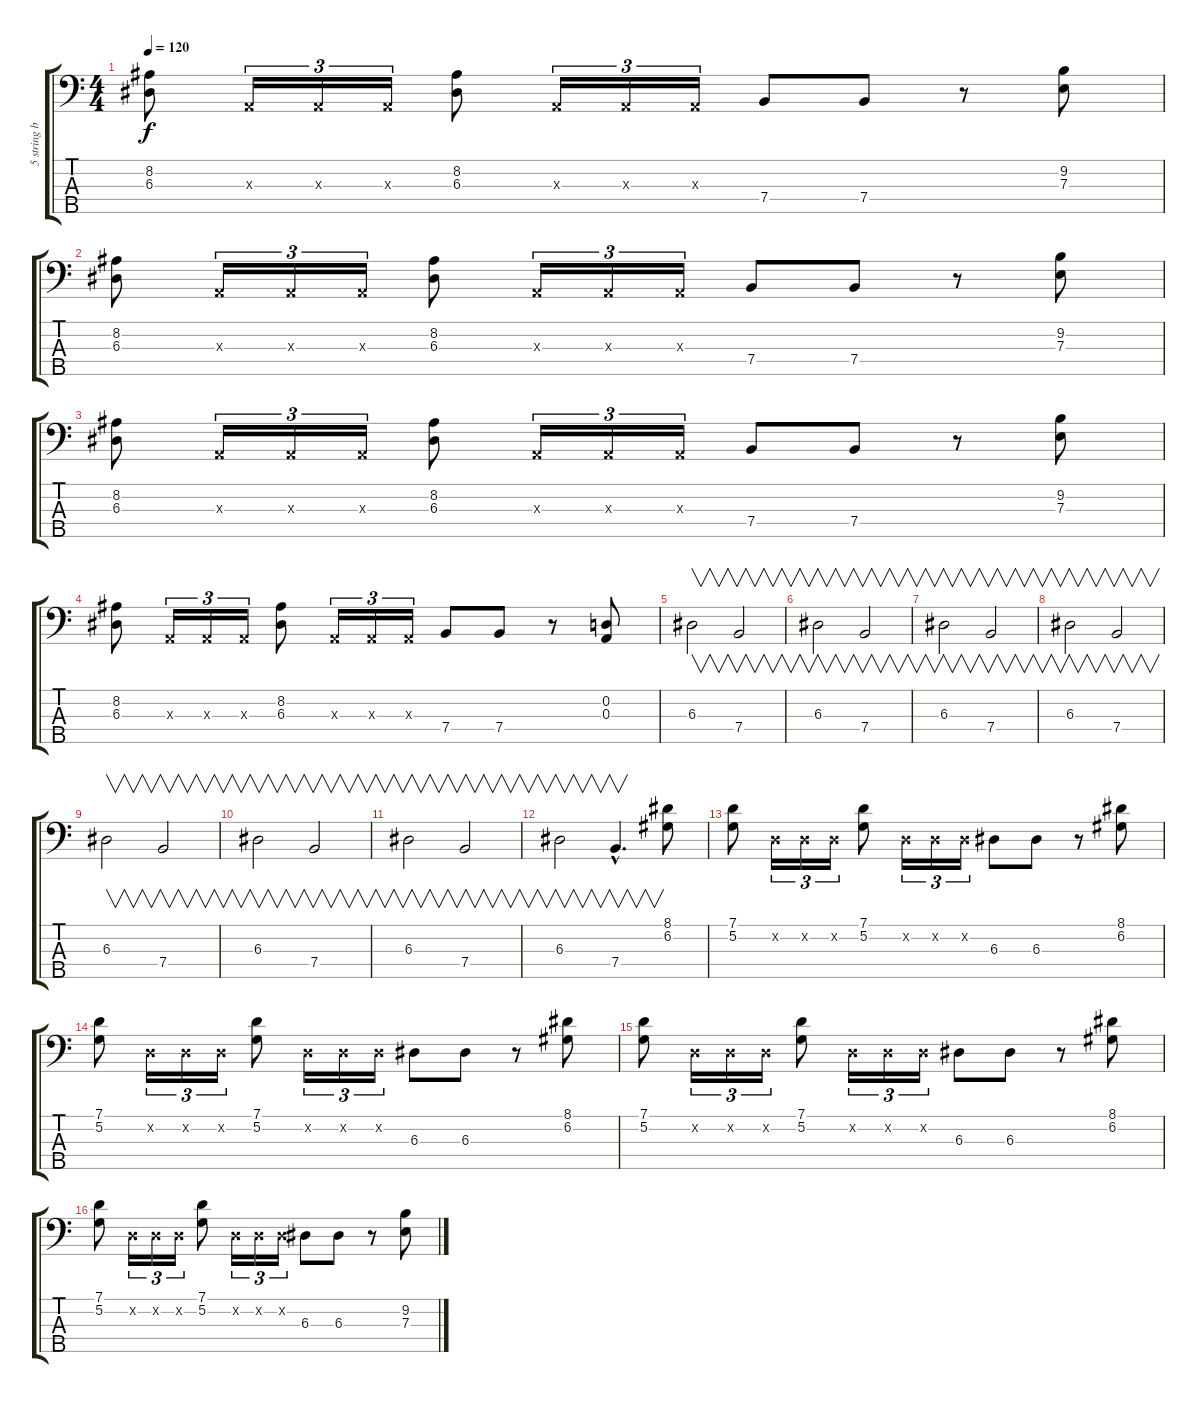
\track ("5 string bass" "5 string b") {instrument slapbass2}
\staff {score tabs}
\tuning (G2 D2 A1 E1 B0) {hide}
\ts (4 4)
\tempo 120
\clef f4
\ks c
(8.2 6.3).8{dy f} 0.3{x}.16{tu (3 2)} 0.3{x}.16{tu (3 2)} 0.3{x}.16{tu (3 2)} (8.2 6.3).8 0.3{x}.16{tu (3 2)} 0.3{x}.16{tu (3 2)} 0.3{x}.16{tu (3 2)} 7.4.8 7.4.8 r.8 (9.2 7.3).8 |
(8.2 6.3).8 0.3{x}.16{tu (3 2)} 0.3{x}.16{tu (3 2)} 0.3{x}.16{tu (3 2)} (8.2 6.3).8 0.3{x}.16{tu (3 2)} 0.3{x}.16{tu (3 2)} 0.3{x}.16{tu (3 2)} 7.4.8 7.4.8 r.8 (9.2 7.3).8 |
(8.2 6.3).8 0.3{x}.16{tu (3 2)} 0.3{x}.16{tu (3 2)} 0.3{x}.16{tu (3 2)} (8.2 6.3).8 0.3{x}.16{tu (3 2)} 0.3{x}.16{tu (3 2)} 0.3{x}.16{tu (3 2)} 7.4.8 7.4.8 r.8 (9.2 7.3).8 |
(8.2 6.3).8 0.3{x}.16{tu (3 2)} 0.3{x}.16{tu (3 2)} 0.3{x}.16{tu (3 2)} (8.2 6.3).8 0.3{x}.16{tu (3 2)} 0.3{x}.16{tu (3 2)} 0.3{x}.16{tu (3 2)} 7.4.8 7.4.8 r.8 (0.2 0.3).8 |
6.3.2{v} 7.4.2{v} |
6.3.2{v} 7.4.2{v} |
6.3.2{v} 7.4.2{v} |
6.3.2{v} 7.4.2{v} |
6.3.2{v} 7.4.2{v} |
6.3.2{v} 7.4.2{v} |
6.3.2{v} 7.4.2{v} |
6.3.2{v} 7.4{hac}.4{v d} (8.1 6.2).8 |
(7.1 5.2).8 0.2{x}.16{tu (3 2)} 0.2{x}.16{tu (3 2)} 0.2{x}.16{tu (3 2)} (7.1 5.2).8 0.2{x}.16{tu (3 2)} 0.2{x}.16{tu (3 2)} 0.2{x}.16{tu (3 2)} 6.3.8 6.3.8 r.8 (8.1 6.2).8 |
(7.1 5.2).8 0.2{x}.16{tu (3 2)} 0.2{x}.16{tu (3 2)} 0.2{x}.16{tu (3 2)} (7.1 5.2).8 0.2{x}.16{tu (3 2)} 0.2{x}.16{tu (3 2)} 0.2{x}.16{tu (3 2)} 6.3.8 6.3.8 r.8 (8.1 6.2).8 |
(7.1 5.2).8 0.2{x}.16{tu (3 2)} 0.2{x}.16{tu (3 2)} 0.2{x}.16{tu (3 2)} (7.1 5.2).8 0.2{x}.16{tu (3 2)} 0.2{x}.16{tu (3 2)} 0.2{x}.16{tu (3 2)} 6.3.8 6.3.8 r.8 (8.1 6.2).8 |
(7.1 5.2).8 0.2{x}.16{tu (3 2)} 0.2{x}.16{tu (3 2)} 0.2{x}.16{tu (3 2)} (7.1 5.2).8 0.2{x}.16{tu (3 2)} 0.2{x}.16{tu (3 2)} 0.2{x}.16{tu (3 2)} 6.3.8 6.3.8 r.8 (9.2 7.3).8
